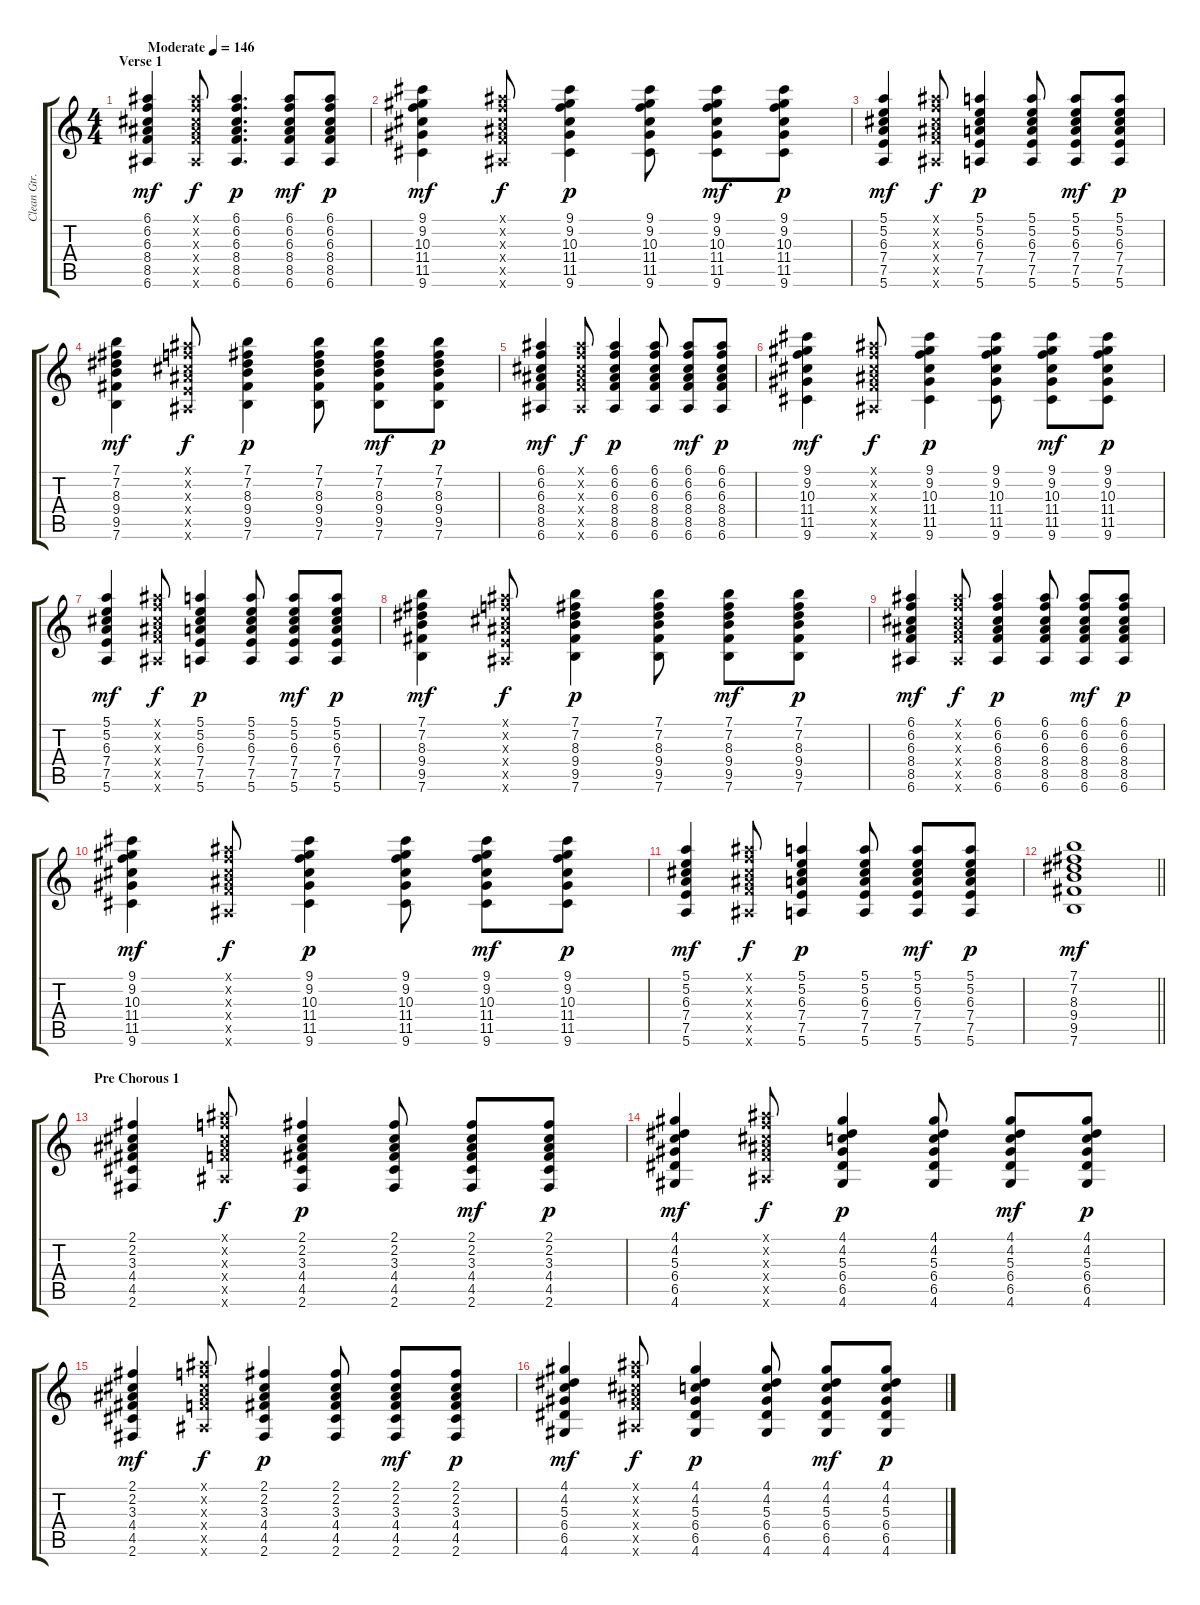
\track ("Clean Gtr." "Clean Gtr.") {instrument electricguitarclean}
\staff {score tabs}
\tuning (E4 B3 G3 D3 A2 E2) {hide}
\ts (4 4)
\section ("" "Verse 1")
\tempo (146 "Moderate")
\clef g2
\ks c
(6.1 6.2 6.3 8.4 8.5 6.6).4{dy mf instrument electricguitarclean} (6.1{x} 6.2{x} 6.3{x} 8.4{x} 8.5{x} 6.6{x}).8{dy f} (6.1 6.2 6.3 8.4 8.5 6.6).4{d dy p} (6.1 6.2 6.3 8.4 8.5 6.6).8{dy mf} (6.1 6.2 6.3 8.4 8.5 6.6).8{dy p} |
(9.1 9.2 10.3 11.4 11.5 9.6).4{dy mf} (6.1{x} 6.2{x} 6.3{x} 8.4{x} 8.5{x} 6.6{x}).8{dy f} (9.1 9.2 10.3 11.4 11.5 9.6).4{dy p} (9.1 9.2 10.3 11.4 11.5 9.6).8 (9.1 9.2 10.3 11.4 11.5 9.6).8{dy mf} (9.1 9.2 10.3 11.4 11.5 9.6).8{dy p} |
(5.1 5.2 6.3 7.4 7.5 5.6).4{dy mf} (6.1{x} 6.2{x} 6.3{x} 8.4{x} 8.5{x} 6.6{x}).8{dy f} (5.1 5.2 6.3 7.4 7.5 5.6).4{dy p} (5.1 5.2 6.3 7.4 7.5 5.6).8 (5.1 5.2 6.3 7.4 7.5 5.6).8{dy mf} (5.1 5.2 6.3 7.4 7.5 5.6).8{dy p} |
(7.1 7.2 8.3 9.4 9.5 7.6).4{dy mf} (6.1{x} 6.2{x} 6.3{x} 8.4{x} 7.5{x} 6.6{x}).8{dy f} (7.1 7.2 8.3 9.4 9.5 7.6).4{dy p} (7.1 7.2 8.3 9.4 9.5 7.6).8 (7.1 7.2 8.3 9.4 9.5 7.6).8{dy mf} (7.1 7.2 8.3 9.4 9.5 7.6).8{dy p} |
(6.1 6.2 6.3 8.4 8.5 6.6).4{dy mf} (6.1{x} 6.2{x} 6.3{x} 8.4{x} 8.5{x} 6.6{x}).8{dy f} (6.1 6.2 6.3 8.4 8.5 6.6).4{dy p} (6.1 6.2 6.3 8.4 8.5 6.6).8 (6.1 6.2 6.3 8.4 8.5 6.6).8{dy mf} (6.1 6.2 6.3 8.4 8.5 6.6).8{dy p} |
(9.1 9.2 10.3 11.4 11.5 9.6).4{dy mf} (6.1{x} 6.2{x} 6.3{x} 8.4{x} 8.5{x} 6.6{x}).8{dy f} (9.1 9.2 10.3 11.4 11.5 9.6).4{dy p} (9.1 9.2 10.3 11.4 11.5 9.6).8 (9.1 9.2 10.3 11.4 11.5 9.6).8{dy mf} (9.1 9.2 10.3 11.4 11.5 9.6).8{dy p} |
(5.1 5.2 6.3 7.4 7.5 5.6).4{dy mf} (6.1{x} 6.2{x} 6.3{x} 8.4{x} 8.5{x} 6.6{x}).8{dy f} (5.1 5.2 6.3 7.4 7.5 5.6).4{dy p} (5.1 5.2 6.3 7.4 7.5 5.6).8 (5.1 5.2 6.3 7.4 7.5 5.6).8{dy mf} (5.1 5.2 6.3 7.4 7.5 5.6).8{dy p} |
(7.1 7.2 8.3 9.4 9.5 7.6).4{dy mf} (6.1{x} 6.2{x} 6.3{x} 8.4{x} 7.5{x} 6.6{x}).8{dy f} (7.1 7.2 8.3 9.4 9.5 7.6).4{dy p} (7.1 7.2 8.3 9.4 9.5 7.6).8 (7.1 7.2 8.3 9.4 9.5 7.6).8{dy mf} (7.1 7.2 8.3 9.4 9.5 7.6).8{dy p} |
(6.1 6.2 6.3 8.4 8.5 6.6).4{dy mf} (6.1{x} 6.2{x} 6.3{x} 8.4{x} 8.5{x} 6.6{x}).8{dy f} (6.1 6.2 6.3 8.4 8.5 6.6).4{dy p} (6.1 6.2 6.3 8.4 8.5 6.6).8 (6.1 6.2 6.3 8.4 8.5 6.6).8{dy mf} (6.1 6.2 6.3 8.4 8.5 6.6).8{dy p} |
(9.1 9.2 10.3 11.4 11.5 9.6).4{dy mf} (6.1{x} 6.2{x} 6.3{x} 8.4{x} 8.5{x} 6.6{x}).8{dy f} (9.1 9.2 10.3 11.4 11.5 9.6).4{dy p} (9.1 9.2 10.3 11.4 11.5 9.6).8 (9.1 9.2 10.3 11.4 11.5 9.6).8{dy mf} (9.1 9.2 10.3 11.4 11.5 9.6).8{dy p} |
(5.1 5.2 6.3 7.4 7.5 5.6).4{dy mf} (6.1{x} 6.2{x} 6.3{x} 8.4{x} 8.5{x} 6.6{x}).8{dy f} (5.1 5.2 6.3 7.4 7.5 5.6).4{dy p} (5.1 5.2 6.3 7.4 7.5 5.6).8 (5.1 5.2 6.3 7.4 7.5 5.6).8{dy mf} (5.1 5.2 6.3 7.4 7.5 5.6).8{dy p} |
\barLineRight lightlight
(7.1 7.2 8.3 9.4 9.5 7.6).1{dy mf} |
\section ("" "Pre Chorous 1")
(2.1 2.2 3.3 4.4 4.5 2.6).4 (6.1{x} 6.2{x} 6.3{x} 8.4{x} 8.5{x} 6.6{x}).8{dy f} (2.1 2.2 3.3 4.4 4.5 2.6).4{dy p} (2.1 2.2 3.3 4.4 4.5 2.6).8 (2.1 2.2 3.3 4.4 4.5 2.6).8{dy mf} (2.1 2.2 3.3 4.4 4.5 2.6).8{dy p} |
(4.1 4.2 5.3 6.4 6.5 4.6).4{dy mf} (6.1{x} 6.2{x} 6.3{x} 8.4{x} 8.5{x} 6.6{x}).8{dy f} (4.1 4.2 5.3 6.4 6.5 4.6).4{dy p} (4.1 4.2 5.3 6.4 6.5 4.6).8 (4.1 4.2 5.3 6.4 6.5 4.6).8{dy mf} (4.1 4.2 5.3 6.4 6.5 4.6).8{dy p} |
(2.1 2.2 3.3 4.4 4.5 2.6).4{dy mf} (6.1{x} 6.2{x} 6.3{x} 8.4{x} 8.5{x} 6.6{x}).8{dy f} (2.1 2.2 3.3 4.4 4.5 2.6).4{dy p} (2.1 2.2 3.3 4.4 4.5 2.6).8 (2.1 2.2 3.3 4.4 4.5 2.6).8{dy mf} (2.1 2.2 3.3 4.4 4.5 2.6).8{dy p} |
(4.1 4.2 5.3 6.4 6.5 4.6).4{dy mf} (6.1{x} 6.2{x} 6.3{x} 8.4{x} 8.5{x} 6.6{x}).8{dy f} (4.1 4.2 5.3 6.4 6.5 4.6).4{dy p} (4.1 4.2 5.3 6.4 6.5 4.6).8 (4.1 4.2 5.3 6.4 6.5 4.6).8{dy mf} (4.1 4.2 5.3 6.4 6.5 4.6).8{dy p}
